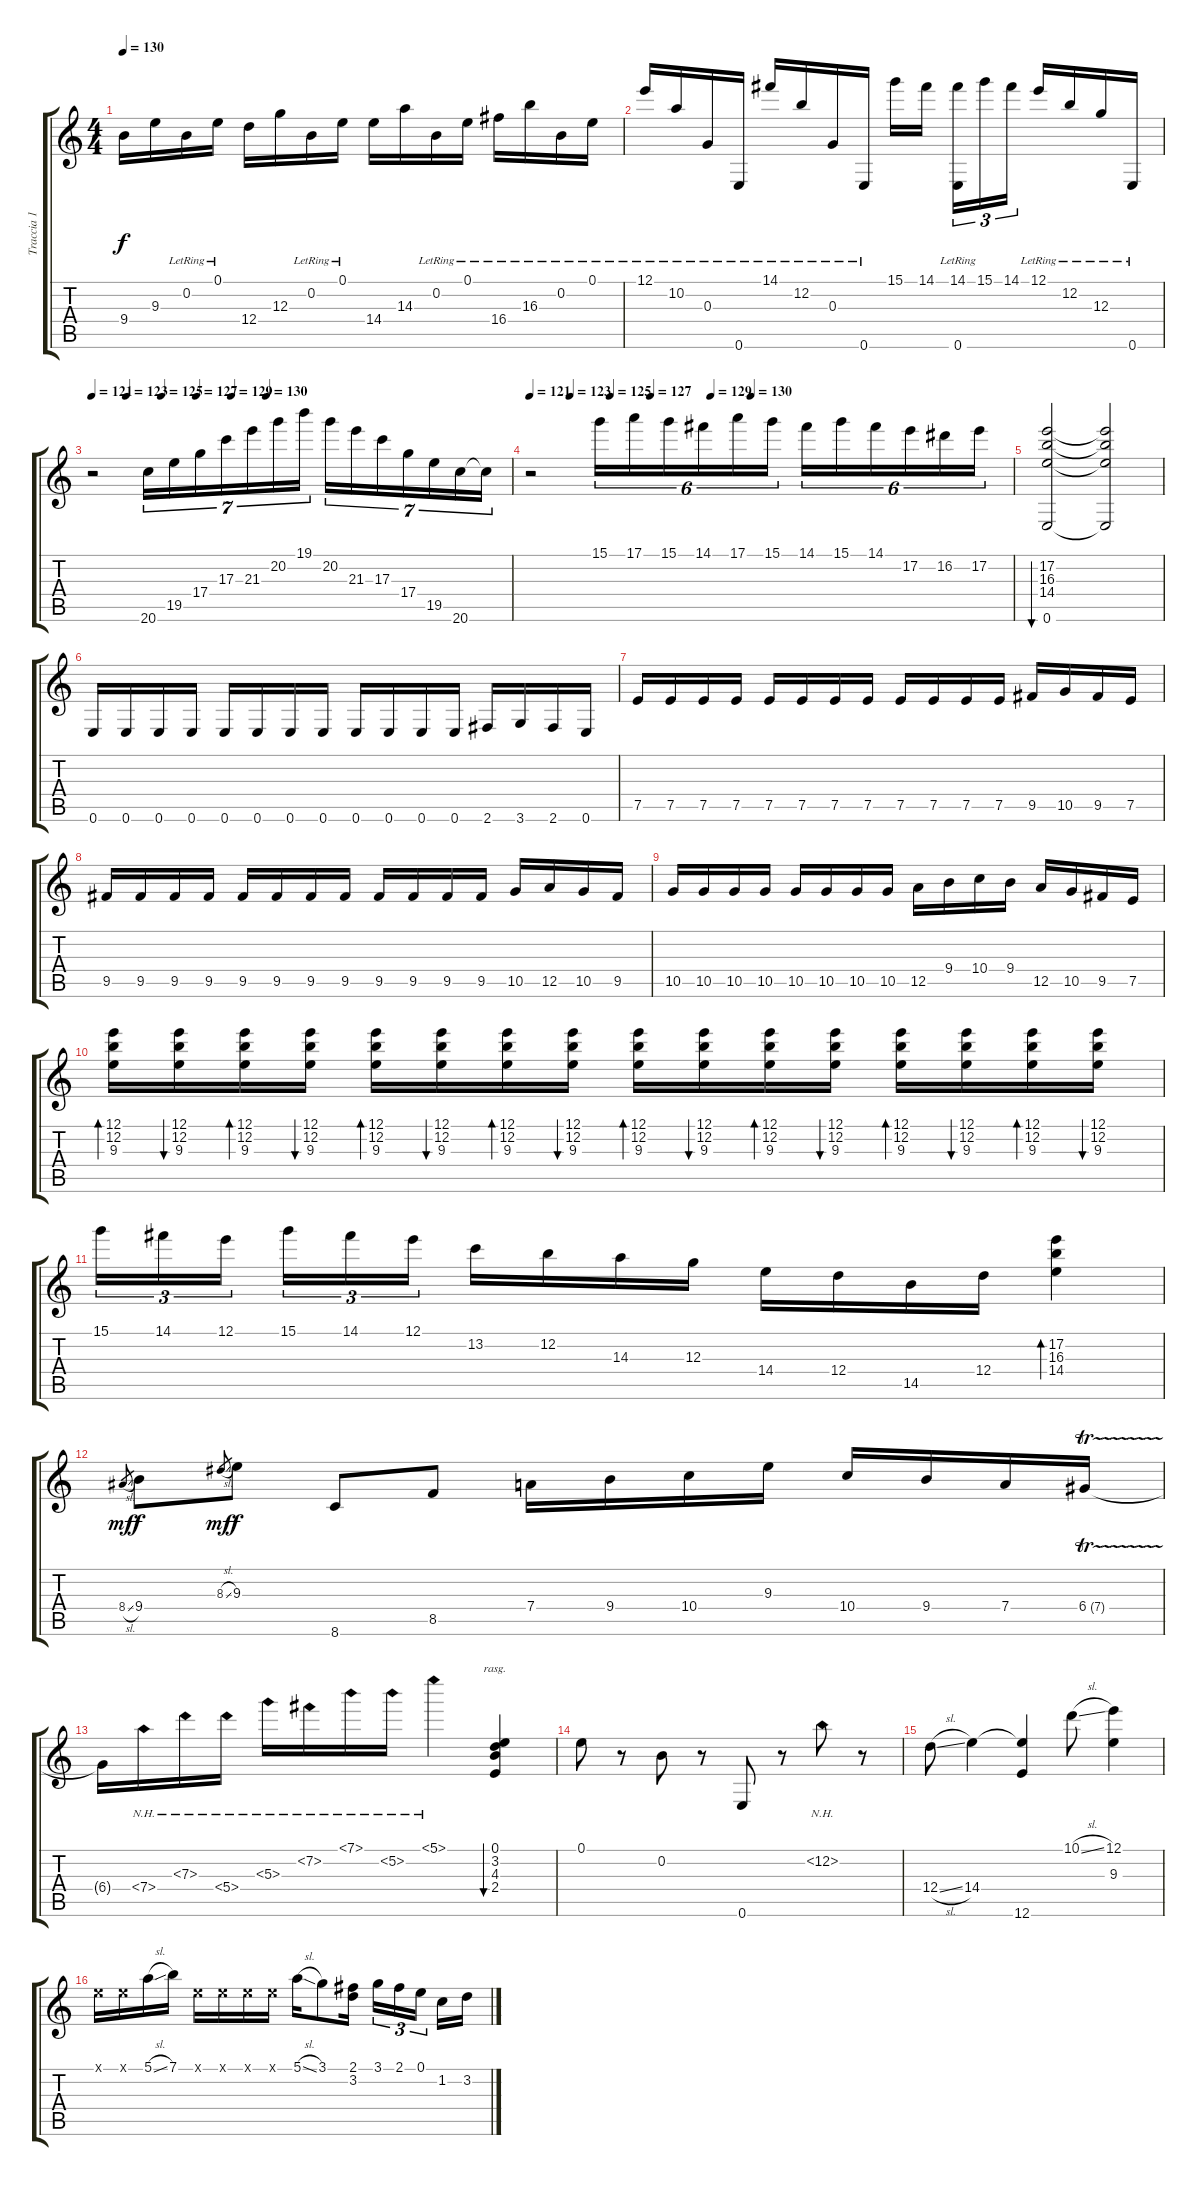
\track ("Traccia 1" "Traccia 1") {instrument acousticguitarnylon}
\staff {score tabs}
\tuning (E4 B3 G3 D3 A2 E2) {hide}
\ts (4 4)
\tempo 130
\clef g2
\ks c
9.4.16{dy f} 9.3.16 0.2{lr}.16 0.1{lr}.16 12.4.16 12.3.16 0.2{lr}.16 0.1{lr}.16 14.4.16 14.3.16 0.2{lr}.16 0.1{lr}.16 16.4{lr}.16 16.3{lr}.16 0.2{lr}.16 0.1{lr}.16 |
12.1{lr}.16 10.2{lr}.16 0.3{lr}.16 0.6{lr}.16 14.1{lr}.16 12.2{lr}.16 0.3{lr}.16 0.6{lr}.16 15.1.16 14.1.16 (14.1 0.6{lr}).16{tu (3 2)} 15.1.16{tu (3 2)} 14.1.16{tu (3 2)} 12.1{lr}.16 12.2{lr}.16 12.3{lr}.16 0.6{lr}.16 |
\tempo 121
\tempo (123 0.08333333333333333)
\tempo (125 0.16666666666666666)
\tempo (127 0.25)
\tempo (129 0.3333333333333333)
\tempo (130 0.4166666666666667)
r.2 20.6.16{tu (7 4)} 19.5.16{tu (7 4)} 17.4.16{tu (7 4)} 17.3.16{tu (7 4)} 21.3.16{tu (7 4)} 20.2.16{tu (7 4)} 19.1.16{tu (7 4)} 20.2.16{tu (7 4)} 21.3.16{tu (7 4)} 17.3.16{tu (7 4)} 17.4.16{tu (7 4)} 19.5.16{tu (7 4)} 20.6.16{tu (7 4)} 20.6{t}.16{tu (7 4)} |
\tempo 121
\tempo (123 0.08333333333333333)
\tempo (125 0.16666666666666666)
\tempo (127 0.25)
\tempo (129 0.375)
\tempo (130 0.4583333333333333)
r.2 15.1.16{tu (6 4)} 17.1.16{tu (6 4)} 15.1.16{tu (6 4)} 14.1.16{tu (6 4)} 17.1.16{tu (6 4)} 15.1.16{tu (6 4)} 14.1.16{tu (6 4)} 15.1.16{tu (6 4)} 14.1.16{tu (6 4)} 17.2.16{tu (6 4)} 16.2.16{tu (6 4)} 17.2.16{tu (6 4)} |
(17.2 16.3 14.4 0.6).2{bu 480} (17.2{t} 16.3{t} 14.4{t} 0.6{t}).2 |
0.6.16 0.6.16 0.6.16 0.6.16 0.6.16 0.6.16 0.6.16 0.6.16 0.6.16 0.6.16 0.6.16 0.6.16 2.6.16 3.6.16 2.6.16 0.6.16 |
7.5.16 7.5.16 7.5.16 7.5.16 7.5.16 7.5.16 7.5.16 7.5.16 7.5.16 7.5.16 7.5.16 7.5.16 9.5.16 10.5.16 9.5.16 7.5.16 |
9.5.16 9.5.16 9.5.16 9.5.16 9.5.16 9.5.16 9.5.16 9.5.16 9.5.16 9.5.16 9.5.16 9.5.16 10.5.16 12.5.16 10.5.16 9.5.16 |
10.5.16 10.5.16 10.5.16 10.5.16 10.5.16 10.5.16 10.5.16 10.5.16 12.5.16 9.4.16 10.4.16 9.4.16 12.5.16 10.5.16 9.5.16 7.5.16 |
(12.1 12.2 9.3).16{bd 480} (12.1 12.2 9.3).16{bu 480} (12.1 12.2 9.3).16{bd 480} (12.1 12.2 9.3).16{bu 480} (12.1 12.2 9.3).16{bd 480} (12.1 12.2 9.3).16{bu 480} (12.1 12.2 9.3).16{bd 480} (12.1 12.2 9.3).16{bu 480} (12.1 12.2 9.3).16{bd 480} (12.1 12.2 9.3).16{bu 480} (12.1 12.2 9.3).16{bd 480} (12.1 12.2 9.3).16{bu 480} (12.1 12.2 9.3).16{bd 480} (12.1 12.2 9.3).16{bu 480} (12.1 12.2 9.3).16{bd 480} (12.1 12.2 9.3).16{bu 480} |
15.1.16{tu (3 2)} 14.1.16{tu (3 2)} 12.1.16{tu (3 2)} 15.1.16{tu (3 2)} 14.1.16{tu (3 2)} 12.1.16{tu (3 2)} 13.2.16 12.2.16 14.3.16 12.3.16 14.4.16 12.4.16 14.5.16 12.4.16 (17.2 16.3 14.4).4{bd 480} |
8.4{sl}.8{gr dy mf} 9.4.8{dy f} 8.3{sl}.8{gr dy mf} 9.3.8{dy f} 8.6.8 8.5.8 7.4.16 9.4.16 10.4.16 9.3.16 10.4.16 9.4.16 7.4.16 6.4{tr (7 32)}.16 |
6.4{t}.16 7.4{nh}.16 7.3{nh}.16 5.4{nh}.16 5.3{nh}.16 7.2{nh}.16 7.1{nh}.16 5.2{nh}.16 5.1{nh}.4 (0.1 3.2 4.3 2.4).4{bu 240 rasg ii} |
0.1.8{balance 0} r.8 0.2.8 r.8 0.6.8 r.8 12.2{nh}.8 r.8 |
12.4{sl}.8 14.4.4 (14.4{t} 12.6).4 10.1{sl}.8 (12.1 9.3).4 |
0.1{x}.16 0.1{x}.16 5.1{sl}.16 7.1.16 0.1{x}.16 0.1{x}.16 0.1{x}.16 0.1{x}.16 5.1{sl}.16 3.1.8 (2.1 3.2).16 3.1.16{tu (3 2)} 2.1.16{tu (3 2)} 0.1.16{tu (3 2)} 1.2.16 3.2.16
